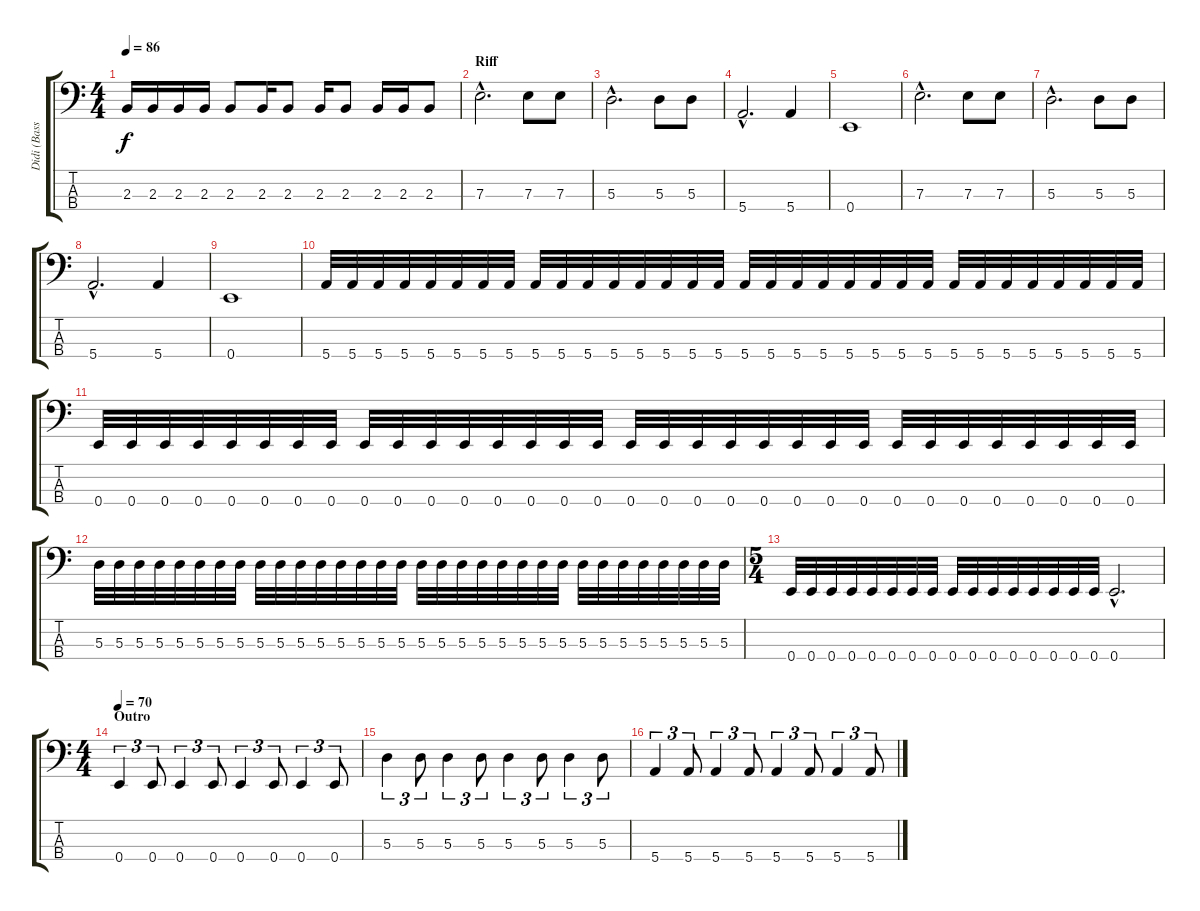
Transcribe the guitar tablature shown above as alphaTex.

\track ("Didi (Bass)" "Didi (Bass") {instrument electricbassfinger}
\staff {score tabs}
\tuning (G2 D2 A1 E1) {hide}
\ts (4 4)
\tempo 86
\clef f4
\ks c
2.3.16{dy f} 2.3.16 2.3.16 2.3.16 2.3.8 2.3.16 2.3.8 2.3.16 2.3.8 2.3.16 2.3.16 2.3.8 |
\section ("" "Riff")
7.3{hac}.2{d} 7.3.8 7.3.8 |
5.3{hac}.2{d} 5.3.8 5.3.8 |
5.4{hac}.2{d} 5.4.4 |
0.4.1 |
7.3{hac}.2{d} 7.3.8 7.3.8 |
5.3{hac}.2{d} 5.3.8 5.3.8 |
5.4{hac}.2{d} 5.4.4 |
0.4.1 |
5.4.32 5.4.32 5.4.32 5.4.32 5.4.32 5.4.32 5.4.32 5.4.32 5.4.32 5.4.32 5.4.32 5.4.32 5.4.32 5.4.32 5.4.32 5.4.32 5.4.32 5.4.32 5.4.32 5.4.32 5.4.32 5.4.32 5.4.32 5.4.32 5.4.32 5.4.32 5.4.32 5.4.32 5.4.32 5.4.32 5.4.32 5.4.32 |
0.4.32 0.4.32 0.4.32 0.4.32 0.4.32 0.4.32 0.4.32 0.4.32 0.4.32 0.4.32 0.4.32 0.4.32 0.4.32 0.4.32 0.4.32 0.4.32 0.4.32 0.4.32 0.4.32 0.4.32 0.4.32 0.4.32 0.4.32 0.4.32 0.4.32 0.4.32 0.4.32 0.4.32 0.4.32 0.4.32 0.4.32 0.4.32 |
5.3.32 5.3.32 5.3.32 5.3.32 5.3.32 5.3.32 5.3.32 5.3.32 5.3.32 5.3.32 5.3.32 5.3.32 5.3.32 5.3.32 5.3.32 5.3.32 5.3.32 5.3.32 5.3.32 5.3.32 5.3.32 5.3.32 5.3.32 5.3.32 5.3.32 5.3.32 5.3.32 5.3.32 5.3.32 5.3.32 5.3.32 5.3.32 |
\ts (5 4)
0.4.32 0.4.32 0.4.32 0.4.32 0.4.32 0.4.32 0.4.32 0.4.32 0.4.32 0.4.32 0.4.32 0.4.32 0.4.32 0.4.32 0.4.32 0.4.32 0.4{hac}.2{d} |
\ts (4 4)
\section ("" "Outro")
\tempo 70
0.4.4{tu (3 2)} 0.4.8{tu (3 2)} 0.4.4{tu (3 2)} 0.4.8{tu (3 2)} 0.4.4{tu (3 2)} 0.4.8{tu (3 2)} 0.4.4{tu (3 2)} 0.4.8{tu (3 2)} |
5.3.4{tu (3 2)} 5.3.8{tu (3 2)} 5.3.4{tu (3 2)} 5.3.8{tu (3 2)} 5.3.4{tu (3 2)} 5.3.8{tu (3 2)} 5.3.4{tu (3 2)} 5.3.8{tu (3 2)} |
5.4.4{tu (3 2)} 5.4.8{tu (3 2)} 5.4.4{tu (3 2)} 5.4.8{tu (3 2)} 5.4.4{tu (3 2)} 5.4.8{tu (3 2)} 5.4.4{tu (3 2)} 5.4.8{tu (3 2)}
